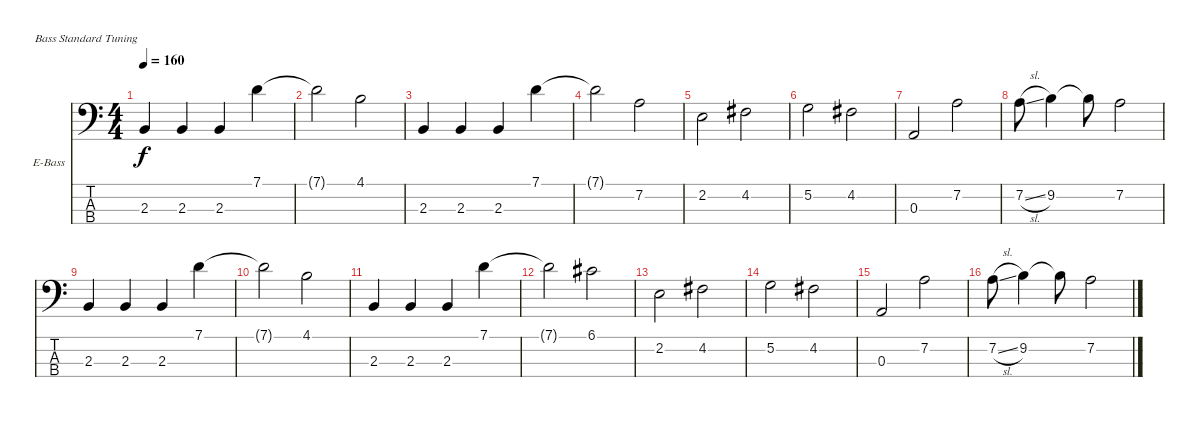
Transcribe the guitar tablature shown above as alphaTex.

\bracketExtendMode nobrackets
\firstSystemTrackNameOrientation horizontal
\otherSystemsTrackNameOrientation horizontal
\track ("Track 3" "E-Bass") {instrument electricbassfinger}
\staff {score tabs}
\tuning (G2 D2 A1 E1)
\ts (4 4)
\tempo 160
\clef f4
\ks c
2.3.4{dy f} 2.3.4 2.3.4 7.1.4 |
7.1{t}.2 4.1.2 |
2.3.4 2.3.4 2.3.4 7.1.4 |
7.1{t}.2 7.2.2 |
2.2.2 4.2.2 |
5.2.2 4.2.2 |
0.3.2 7.2.2 |
7.2{sl}.8 9.2.4 9.2{t}.8 7.2.2 |
2.3.4 2.3.4 2.3.4 7.1.4 |
7.1{t}.2 4.1.2 |
2.3.4 2.3.4 2.3.4 7.1.4 |
7.1{t}.2 6.1.2 |
2.2.2 4.2.2 |
5.2.2 4.2.2 |
0.3.2 7.2.2 |
7.2{sl}.8 9.2.4 9.2{t}.8 7.2.2
